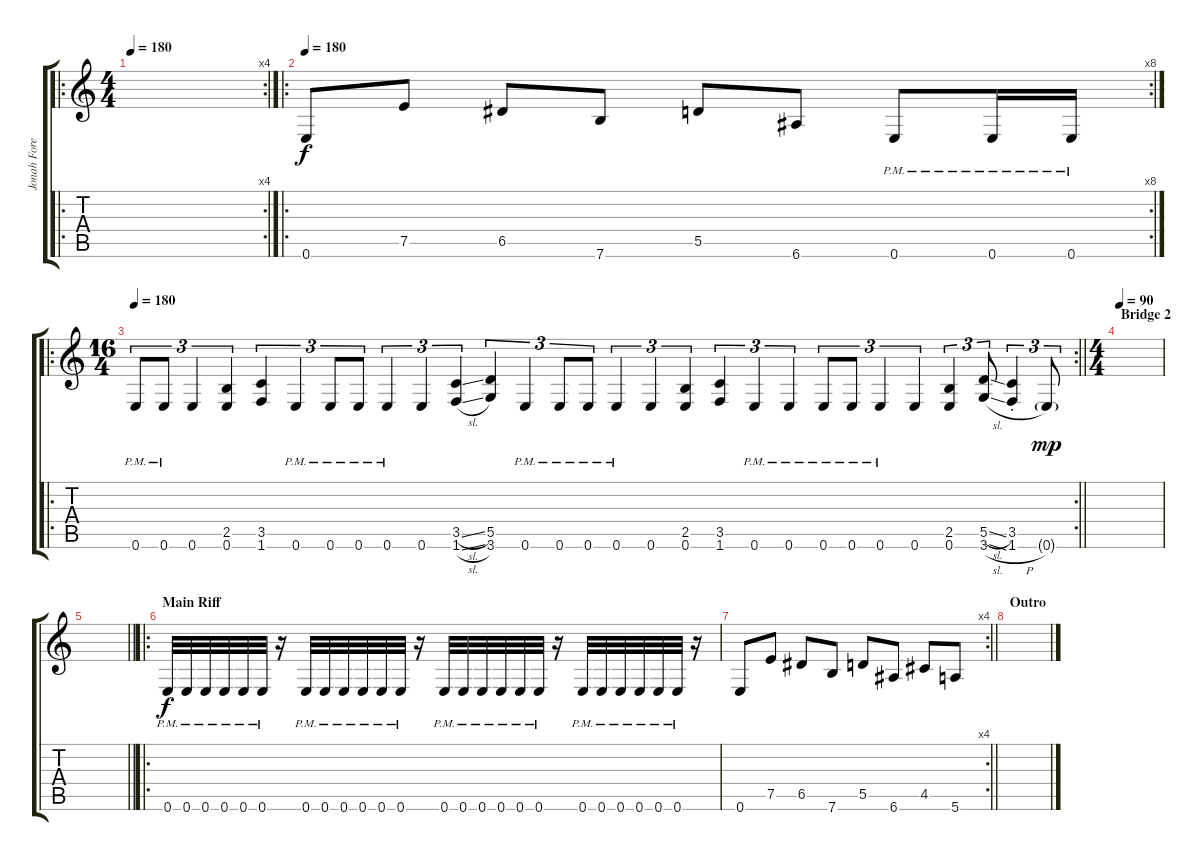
\track ("Jonah Foree" "Jonah Fore") {instrument distortionguitar}
\staff {score tabs}
\tuning (E4 B3 G3 D3 A2 E2) {hide}
\ro
\rc 4
\ts (4 4)
\tempo 180
\clef g2
\ks c
|
\ro
\rc 8
\tempo 180
0.6.8 7.5.8 6.5.8 7.6.8 5.5.8 6.6.8 0.6{pm}.8 0.6{pm}.16 0.6{pm}.16 |
\ro
\rc 2
\ts (16 4)
\tempo 180
\barLineRight lightlight
0.6{pm}.8{tu (3 2)} 0.6{pm}.8{tu (3 2)} 0.6.4{tu (3 2)} (2.5 0.6).4{tu (3 2)} (3.5 1.6).4{tu (3 2)} 0.6{pm}.4{tu (3 2)} 0.6{pm}.8{tu (3 2)} 0.6{pm}.8{tu (3 2)} 0.6{pm}.4{tu (3 2)} 0.6.4{tu (3 2)} (3.5{sl} 1.6{sl}).4{tu (3 2)} (5.5 3.6).4{tu (3 2)} 0.6{pm}.4{tu (3 2)} 0.6{pm}.8{tu (3 2)} 0.6{pm}.8{tu (3 2)} 0.6{pm}.4{tu (3 2)} 0.6.4{tu (3 2)} (2.5 0.6).4{tu (3 2)} (3.5 1.6).4{tu (3 2)} 0.6{pm}.4{tu (3 2)} 0.6{pm}.4{tu (3 2)} 0.6{pm}.8{tu (3 2)} 0.6{pm}.8{tu (3 2)} 0.6{pm}.4{tu (3 2)} 0.6.4{tu (3 2)} (2.5 0.6).4{tu (3 2)} (5.5{sl} 3.6{sl}).8{tu (3 2)} (3.5{st} 1.6{h}).4{tu (3 2)} 0.6{g}.8{tu (3 2) dy mp} |
\ts (4 4)
\section ("" "Bridge 2")
\tempo 90
|
\barLineRight lightlight
|
\ro
\section ("" "Main Riff")
0.6{pm}.32{dy f} 0.6{pm}.32 0.6{pm}.32 0.6{pm}.32 0.6{pm}.32 0.6{pm}.32 r.16 0.6{pm}.32 0.6{pm}.32 0.6{pm}.32 0.6{pm}.32 0.6{pm}.32 0.6{pm}.32 r.16 0.6{pm}.32 0.6{pm}.32 0.6{pm}.32 0.6{pm}.32 0.6{pm}.32 0.6{pm}.32 r.16 0.6{pm}.32 0.6{pm}.32 0.6{pm}.32 0.6{pm}.32 0.6{pm}.32 0.6{pm}.32 r.16 |
\rc 4
\barLineRight lightlight
0.6.8 7.5.8 6.5.8 7.6.8 5.5.8 6.6.8 4.5.8 5.6.8 |
\section ("" "Outro")
